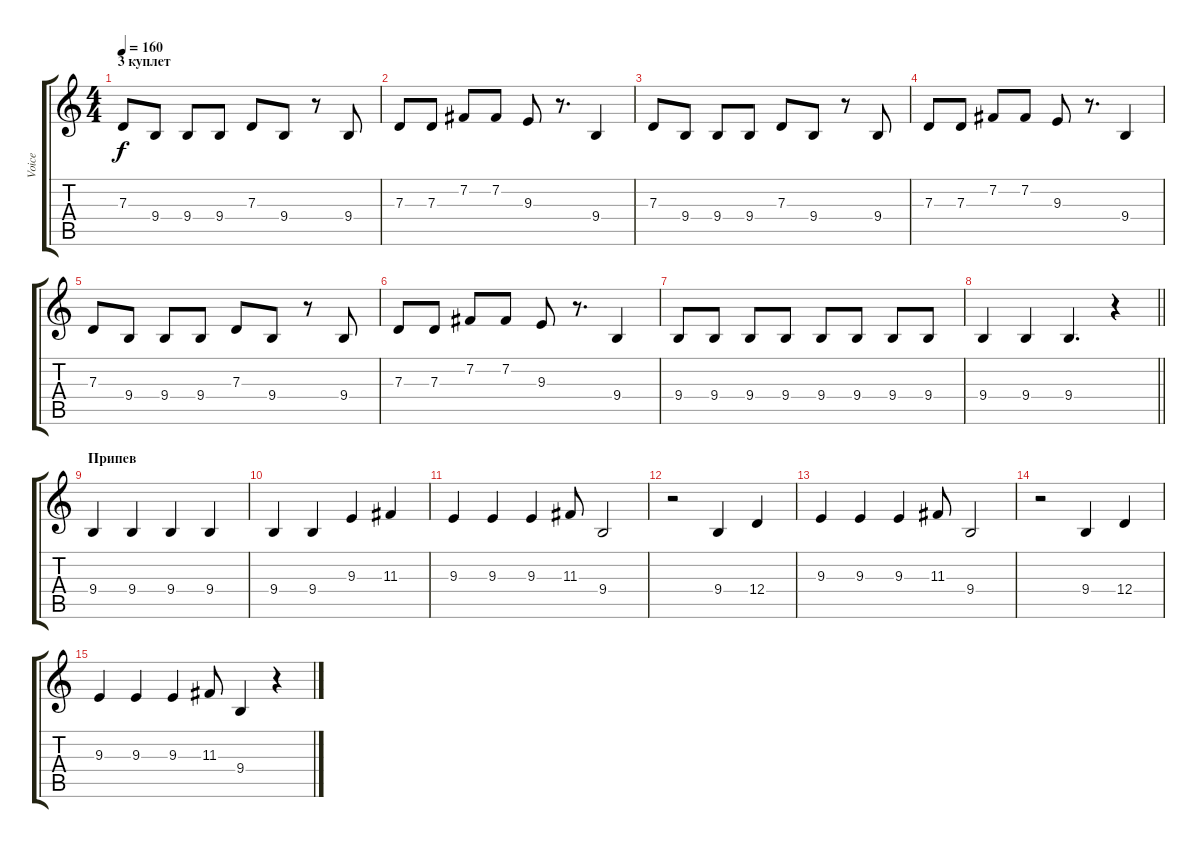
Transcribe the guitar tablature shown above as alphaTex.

\track ("Voice" "Voice") {instrument clarinet}
\staff {score tabs}
\tuning (E4 B3 G3 D3 A2 E2) {hide}
\ts (4 4)
\section ("" "3 куплет")
\tempo 160
\clef g2
\ks c
7.3.8{dy f} 9.4.8 9.4.8 9.4.8 7.3.8 9.4.8 r.8 9.4.8 |
7.3.8 7.3.8 7.2.8 7.2.8 9.3.8 r.8{d} 9.4.4 |
7.3.8 9.4.8 9.4.8 9.4.8 7.3.8 9.4.8 r.8 9.4.8 |
7.3.8 7.3.8 7.2.8 7.2.8 9.3.8 r.8{d} 9.4.4 |
7.3.8 9.4.8 9.4.8 9.4.8 7.3.8 9.4.8 r.8 9.4.8 |
7.3.8 7.3.8 7.2.8 7.2.8 9.3.8 r.8{d} 9.4.4 |
9.4.8 9.4.8 9.4.8 9.4.8 9.4.8 9.4.8 9.4.8 9.4.8 |
\barLineRight lightlight
9.4.4 9.4.4 9.4.4{d} r.4 |
\section ("" "Припев")
9.4.4 9.4.4 9.4.4 9.4.4 |
9.4.4 9.4.4 9.3.4 11.3.4 |
9.3.4 9.3.4 9.3.4 11.3.8 9.4.2 |
r.2 9.4.4 12.4.4 |
9.3.4 9.3.4 9.3.4 11.3.8 9.4.2 |
r.2 9.4.4 12.4.4 |
9.3.4 9.3.4 9.3.4 11.3.8 9.4.4 r.4
